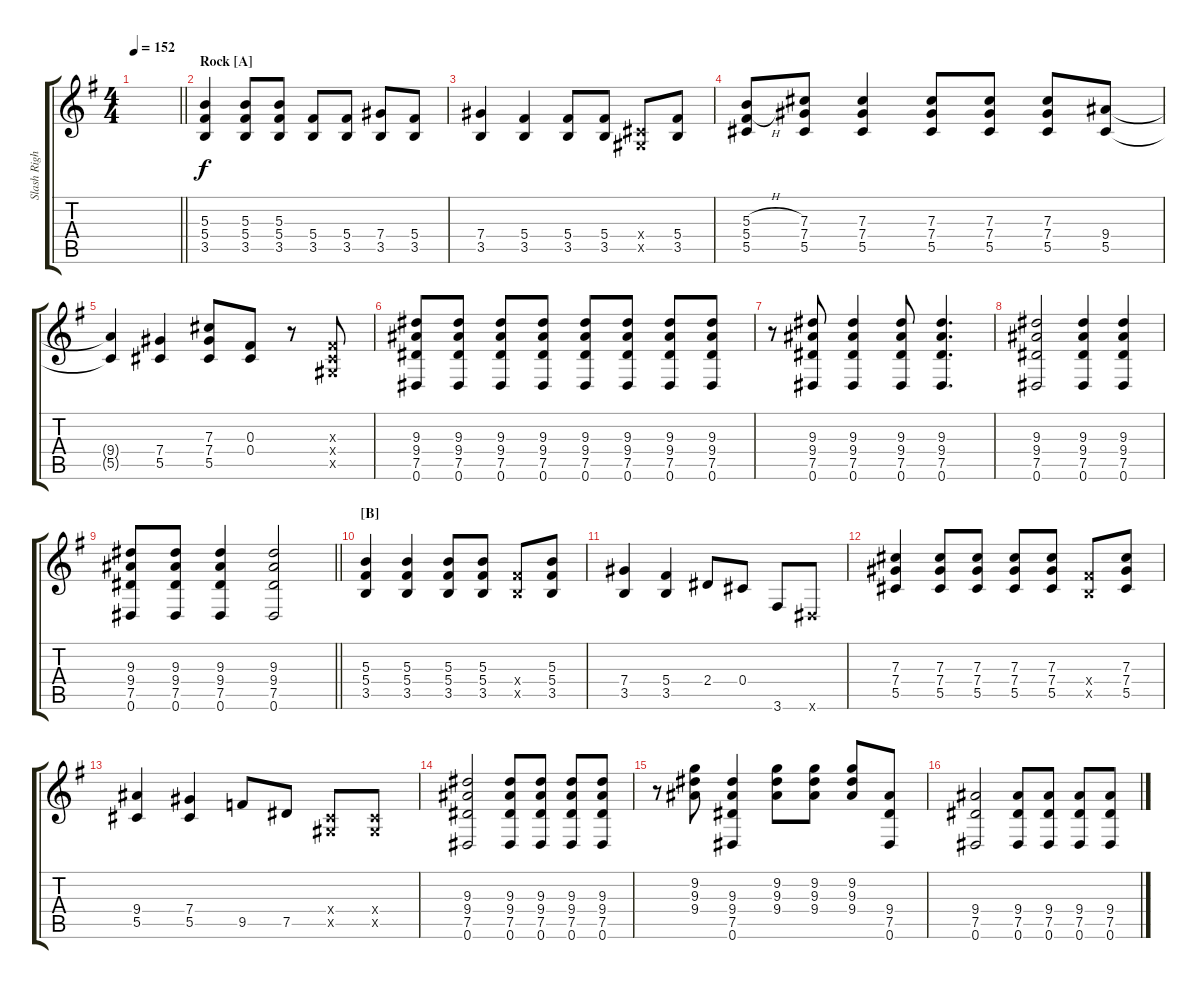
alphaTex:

\track ("Slash Right" "Slash Righ") {instrument overdrivenguitar}
\staff {score tabs}
\tuning (Eb4 Bb3 Gb3 Db3 Ab2 Eb2) {hide}
\ts (4 4)
\tempo 152
\clef g2
\barLineRight lightlight
\ks eminor
|
\section ("" "Rock [A]")
(5.3 5.4 3.5).4 (5.3 5.4 3.5).8 (5.3 5.4 3.5).8 (5.4 3.5).8 (5.4 3.5).8 (7.4 3.5).8 (5.4 3.5).8 |
(7.4 3.5).4 (5.4 3.5).4 (5.4 3.5).8 (5.4 3.5).8 (0.4{x} 0.5{x}).8 (5.4 3.5).8 |
(5.3{h} 5.4{h} 5.5).8 (7.3 7.4 5.5).8 (7.3 7.4 5.5).4 (7.3 7.4 5.5).8 (7.3 7.4 5.5).8 (7.3 7.4 5.5).8 (9.4 5.5).8 |
(9.4{t} 5.5{t}).4 (7.4 5.5).4 (7.3 7.4 5.5).8 (0.3 0.4).8 r.8 (0.3{x} 0.4{x} 0.5{x}).8 |
(9.3 9.4 7.5 0.6).8 (9.3 9.4 7.5 0.6).8 (9.3 9.4 7.5 0.6).8 (9.3 9.4 7.5 0.6).8 (9.3 9.4 7.5 0.6).8 (9.3 9.4 7.5 0.6).8 (9.3 9.4 7.5 0.6).8 (9.3 9.4 7.5 0.6).8 |
r.8 (9.3 9.4 7.5 0.6).8 (9.3 9.4 7.5 0.6).4 (9.3 9.4 7.5 0.6).8 (9.3 9.4 7.5 0.6).4{d} |
(9.3 9.4 7.5 0.6).2 (9.3 9.4 7.5 0.6).4 (9.3 9.4 7.5 0.6).4 |
\barLineRight lightlight
(9.3 9.4 7.5 0.6).8 (9.3 9.4 7.5 0.6).8 (9.3 9.4 7.5 0.6).4 (9.3 9.4 7.5 0.6).2 |
\section ("" "[B]")
(5.3 5.4 3.5).4 (5.3 5.4 3.5).4 (5.3 5.4 3.5).8 (5.3 5.4 3.5).8 (5.4{x} 3.5{x}).8 (5.3 5.4 3.5).8 |
(7.4 3.5).4 (5.4 3.5).4 2.4.8 0.4.8 3.6.8 0.6{x}.8 |
(7.3 7.4 5.5).4 (7.3 7.4 5.5).8 (7.3 7.4 5.5).8 (7.3 7.4 5.5).8 (7.3 7.4 5.5).8 (5.4{x} 3.5{x}).8 (7.3 7.4 5.5).8 |
(9.4 5.5).4 (7.4 5.5).4 9.5.8 7.5.8 (0.4{x} 0.5{x}).8 (0.4{x} 0.5{x}).8 |
(9.3 9.4 7.5 0.6).2 (9.3 9.4 7.5 0.6).8 (9.3 9.4 7.5 0.6).8 (9.3 9.4 7.5 0.6).8 (9.3 9.4 7.5 0.6).8 |
r.8 (9.2 9.3 9.4).8 (9.3 9.4 7.5 0.6).4 (9.2 9.3 9.4).8 (9.2 9.3 9.4).8 (9.2 9.3 9.4).8 (9.4 7.5 0.6).8 |
(9.4 7.5 0.6).2 (9.4 7.5 0.6).8 (9.4 7.5 0.6).8 (9.4 7.5 0.6).8 (9.4 7.5 0.6).8
